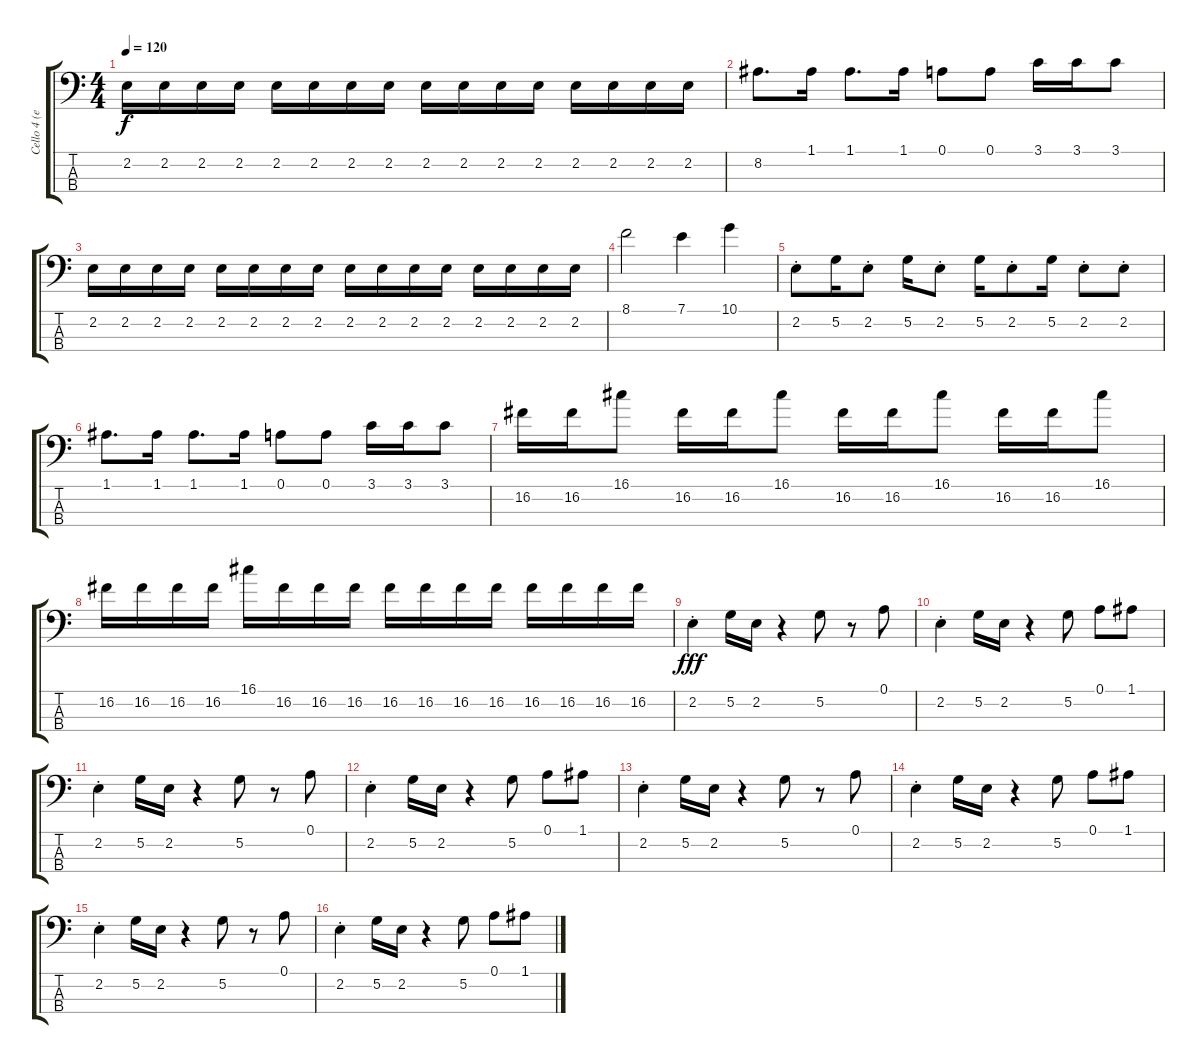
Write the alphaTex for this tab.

\track ("Cello 4 (extra)" "Cello 4 (e") {instrument contrabass}
\staff {score tabs}
\tuning (A2 D2 G1 C1) {hide}
\ts (4 4)
\tempo 120
\clef f4
\ks c
2.2.16{dy f} 2.2.16 2.2.16 2.2.16 2.2.16 2.2.16 2.2.16 2.2.16 2.2.16 2.2.16 2.2.16 2.2.16 2.2.16 2.2.16 2.2.16 2.2.16 |
8.2.8{d} 1.1.16 1.1.8{d} 1.1.16 0.1.8 0.1.8 3.1.16 3.1.16 3.1.8 |
2.2.16 2.2.16 2.2.16 2.2.16 2.2.16 2.2.16 2.2.16 2.2.16 2.2.16 2.2.16 2.2.16 2.2.16 2.2.16 2.2.16 2.2.16 2.2.16 |
8.1.2 7.1.4 10.1.4 |
2.2{st}.8 5.2.16 2.2{st}.8 5.2.16 2.2{st}.8 5.2.16 2.2{st}.8 5.2.16 2.2{st}.8 2.2{st}.8 |
1.1.8{d} 1.1.16 1.1.8{d} 1.1.16 0.1.8 0.1.8 3.1.16 3.1.16 3.1.8 |
16.2.16 16.2.16 16.1.8 16.2.16 16.2.16 16.1.8 16.2.16 16.2.16 16.1.8 16.2.16 16.2.16 16.1.8 |
16.2.16 16.2.16 16.2.16 16.2.16 16.1.16 16.2.16 16.2.16 16.2.16 16.2.16 16.2.16 16.2.16 16.2.16 16.2.16 16.2.16 16.2.16 16.2.16 |
2.2{st}.4{dy fff} 5.2.16 2.2.16 r.4 5.2.8 r.8 0.1.8 |
2.2{st}.4 5.2.16 2.2.16 r.4 5.2.8 0.1.8 1.1.8 |
2.2{st}.4 5.2.16 2.2.16 r.4 5.2.8 r.8 0.1.8 |
2.2{st}.4 5.2.16 2.2.16 r.4 5.2.8 0.1.8 1.1.8 |
2.2{st}.4 5.2.16 2.2.16 r.4 5.2.8 r.8 0.1.8 |
2.2{st}.4 5.2.16 2.2.16 r.4 5.2.8 0.1.8 1.1.8 |
2.2{st}.4 5.2.16 2.2.16 r.4 5.2.8 r.8 0.1.8 |
2.2{st}.4 5.2.16 2.2.16 r.4 5.2.8 0.1.8 1.1.8
